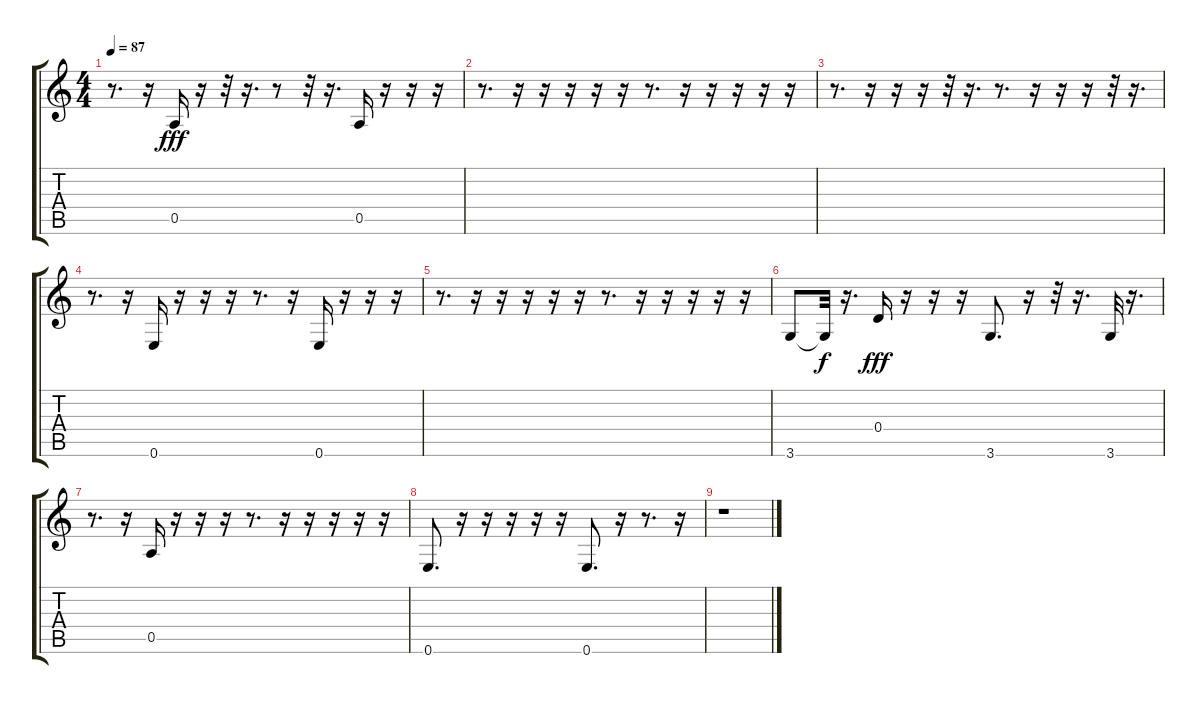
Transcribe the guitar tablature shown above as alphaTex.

\track "" {instrument electricguitarjazz}
\staff {score tabs}
\tuning (E4 B3 G3 D3 A2 E2) {hide}
\ts (4 4)
\tempo 87
\clef g2
\ks c
r.8{d dy fff} r.16 0.5.16 r.16 r.32 r.16{d} r.8 r.32 r.16{d} 0.5.16 r.16 r.16 r.16 |
r.8{d} r.16 r.16 r.16 r.16 r.16 r.8{d} r.16 r.16 r.16 r.16 r.16 |
r.8{d} r.16 r.16 r.16 r.32 r.16{d} r.8{d} r.16 r.16 r.16 r.32 r.16{d} |
r.8{d} r.16 0.6.16 r.16 r.16 r.16 r.8{d} r.16 0.6.16 r.16 r.16 r.16 |
r.8{d} r.16 r.16 r.16 r.16 r.16 r.8{d} r.16 r.16 r.16 r.16 r.16 |
3.6.8 3.6{t}.32{dy f} r.16{d} 0.4.16{dy fff} r.16 r.16 r.16 3.6.8{d} r.16 r.32 r.16{d} 3.6.32 r.16{d} |
r.8{d} r.16 0.5.16 r.16 r.16 r.16 r.8{d} r.16 r.16 r.16 r.16 r.16 |
0.6.8{d} r.16 r.16 r.16 r.16 r.16 0.6.8{d} r.16 r.8{d} r.16 |
r.1
